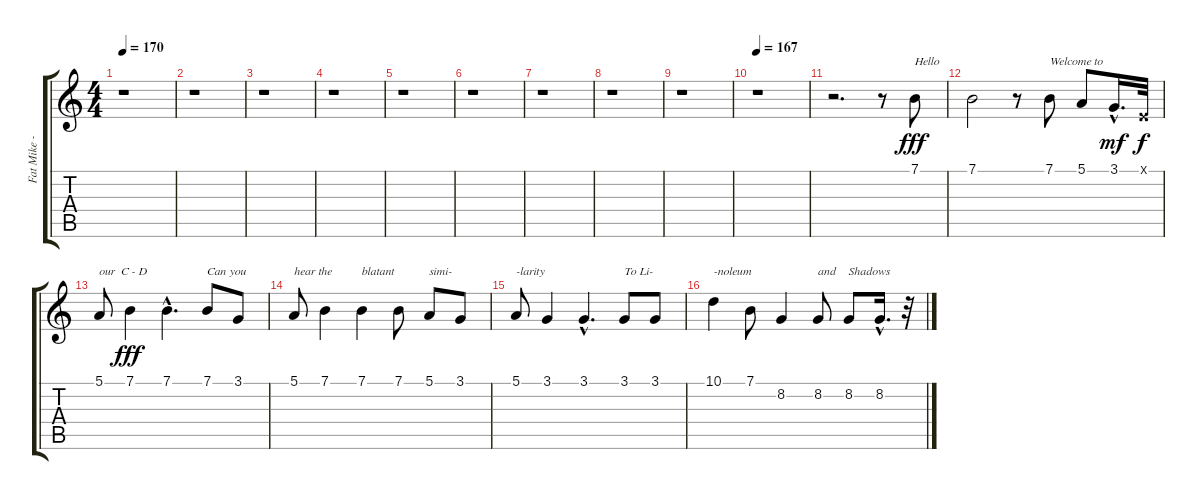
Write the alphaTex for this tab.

\track ("Fat Mike - Vocal" "Fat Mike -") {instrument lead2sawtooth}
\staff {score tabs}
\tuning (E4 B3 G3 D3 A2 E2) {hide}
\ts (4 4)
\tempo 170
\clef g2
\ks c
r.1{dy f} |
r.1 |
r.1 |
r.1 |
r.1 |
r.1 |
r.1 |
r.1 |
r.1 |
\tempo 167
r.1 |
r.2{d} r.8 7.1.8{txt "Hello" dy fff} |
7.1.2 r.8 7.1.8{txt "Welcome to "} 5.1.8 3.1{hac}.16{d dy mf} 0.1{x}.32{dy f} |
5.1.8{txt "our  C - D"} 7.1.4{dy fff} 7.1{hac}.4{d} 7.1.8{txt "Can you "} 3.1.8 |
5.1.8{txt "hear the "} 7.1.4 7.1.4{txt "blatant "} 7.1.8 5.1.8{txt "simi-"} 3.1.8 |
5.1.8{txt "-larity"} 3.1.4 3.1{hac}.4{d} 3.1.8{txt "To Li-"} 3.1.8 |
10.1.4{txt "-noleum "} 7.1.8 8.2.4 8.2.8{txt "and "} 8.2.8{txt "Shadows "} 8.2{hac}.16{d} r.32
